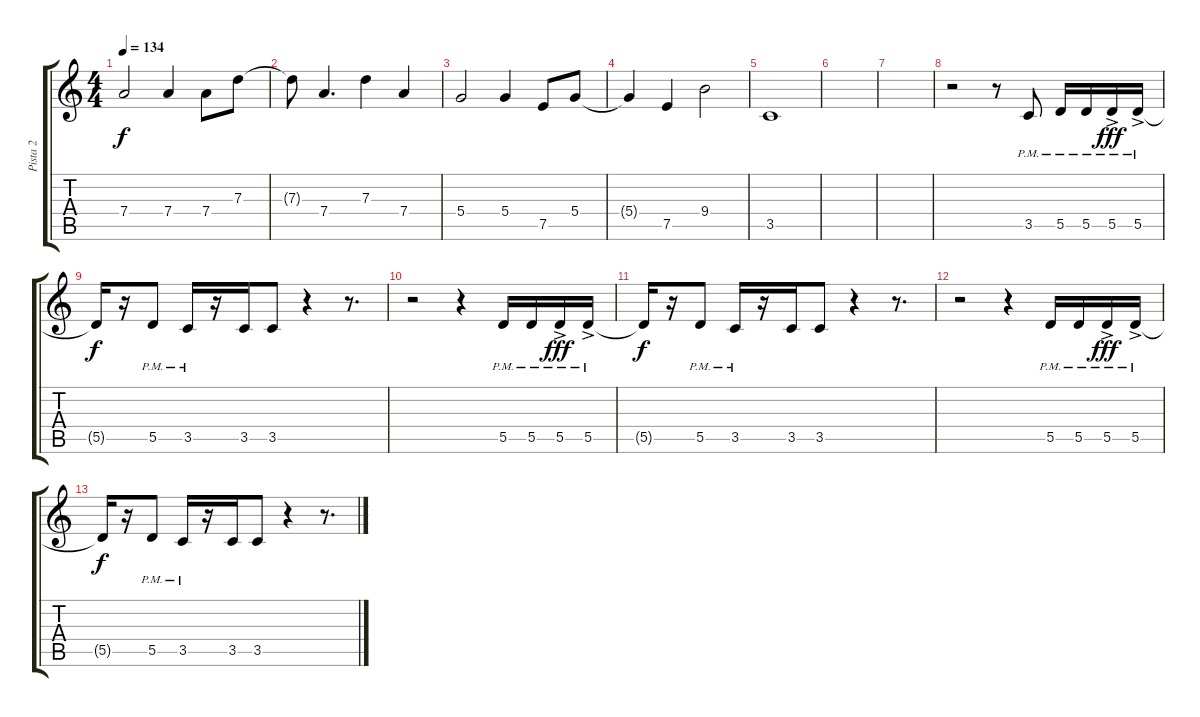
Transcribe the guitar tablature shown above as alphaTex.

\track ("Pista 2" "Pista 2") {instrument electricguitarjazz}
\staff {score tabs}
\tuning (E4 B3 G3 D3 A2 E2) {hide}
\ts (4 4)
\tempo 134
\clef g2
\ks c
7.4.2{dy f} 7.4.4 7.4.8 7.3.8 |
7.3{t}.8 7.4.4{d} 7.3.4 7.4.4 |
5.4.2 5.4.4 7.5.8 5.4.8 |
5.4{t}.4 7.5.4 9.4.2 |
3.5.1 |
|
|
r.2 r.8 3.5{pm}.8{volume 12 instrument electricguitarmuted} 5.5{pm}.16 5.5{pm}.16 5.5{ac pm}.16{dy fff} 5.5{ac pm}.16 |
5.5{t}.16{dy f} r.16 5.5{pm}.8 3.5{pm}.16 r.16 3.5.16 3.5.8 r.4 r.8{d} |
r.2 r.4 5.5{pm}.16 5.5{pm}.16 5.5{ac pm}.16{dy fff} 5.5{ac pm}.16 |
5.5{t}.16{dy f} r.16 5.5{pm}.8 3.5{pm}.16 r.16 3.5.16 3.5.8 r.4 r.8{d} |
r.2 r.4 5.5{pm}.16 5.5{pm}.16 5.5{ac pm}.16{dy fff} 5.5{ac pm}.16 |
5.5{t}.16{dy f} r.16 5.5{pm}.8 3.5{pm}.16 r.16 3.5.16 3.5.8 r.4 r.8{d}
